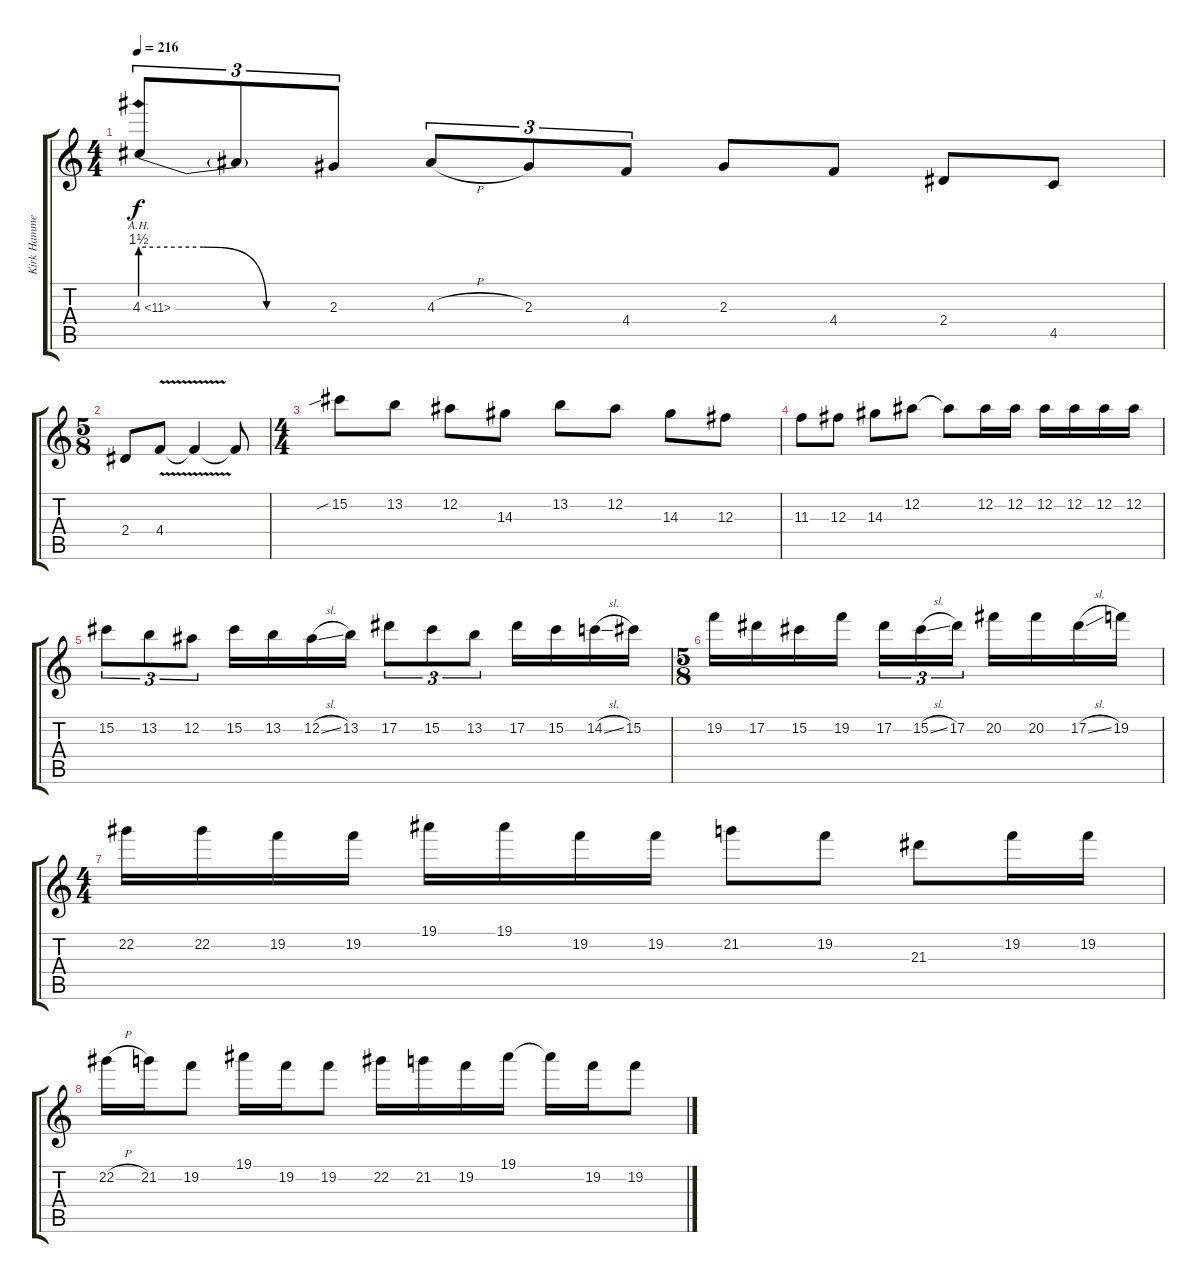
\track ("Kirk Hammett (Distortion Guitar)" "Kirk Hamme") {instrument distortionguitar}
\staff {score tabs}
\tuning (Eb4 Bb3 Gb3 Db3 Ab2 Eb2) {hide}
\ts (4 4)
\tempo 216
\clef g2
\ks c
4.3{be (custom 0 6 20 6 40 0 60 0) ah 7}.8{tu (3 2) dy f} 4.3{t}.8{tu (3 2)} 2.3.8{tu (3 2)} 4.3{h}.8{tu (3 2)} 2.3.8{tu (3 2)} 4.4.8{tu (3 2)} 2.3.8 4.4.8 2.4.8 4.5.8 |
\ts (5 8)
2.4.8 4.4{v}.8 4.4{t}.4 4.4{t}.8 |
\ts (4 4)
15.2{sib}.8 13.2.8 12.2.8 14.3.8 13.2.8 12.2.8 14.3.8 12.3.8 |
11.3.8 12.3.8 14.3.8 12.2.8 12.2{t}.8 12.2.16 12.2.16 12.2.16 12.2.16 12.2.16 12.2.16 |
15.2.8{tu (3 2)} 13.2.8{tu (3 2)} 12.2.8{tu (3 2)} 15.2.16 13.2.16 12.2{sl}.16 13.2.16 17.2.8{tu (3 2)} 15.2.8{tu (3 2)} 13.2.8{tu (3 2)} 17.2.16 15.2.16 14.2{sl}.16 15.2.16 |
\ts (5 8)
19.2.16 17.2.16 15.2.16 19.2.16 17.2.16{tu (3 2)} 15.2{sl}.16{tu (3 2)} 17.2.16{tu (3 2)} 20.2.16 20.2.16 17.2{sl}.16 19.2.16 |
\ts (4 4)
22.2.16 22.2.16 19.2.16 19.2.16 19.1.16 19.1.16 19.2.16 19.2.16 21.2.8 19.2.8 21.3.8 19.2.16 19.2.16 |
22.2{h}.16 21.2.16 19.2.8 19.1.16 19.2.16 19.2.8 22.2.16 21.2.16 19.2.16 19.1.16 19.1{t}.16 19.2.16 19.2.8
